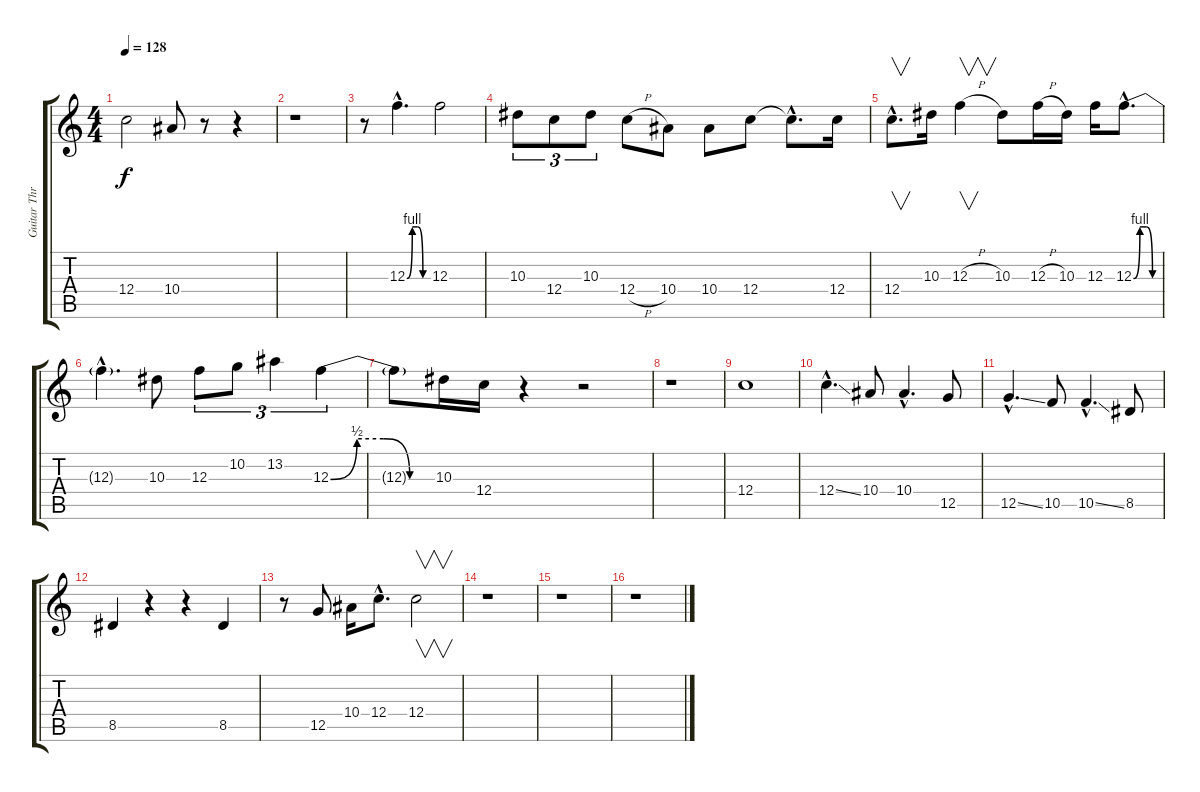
\track ("Guitar Three" "Guitar Thr") {instrument distortionguitar}
\staff {score tabs}
\tuning (D4 A3 F3 C3 G2 C2) {hide}
\ts (4 4)
\tempo 128
\clef g2
\ks c
12.4{t}.2{dy f} 10.4.8 r.8 r.4 |
r.1 |
r.8 12.3{be (custom 0 0 15 4 30 4 45 0 60 0) hac}.4{d} 12.3.2 |
10.3.8{tu (3 2)} 12.4.8{tu (3 2)} 10.3.8{tu (3 2)} 12.4{h}.8 10.4.8 10.4.8 12.4.8 12.4{hac t}.8{d} 12.4.16 |
12.4{hac}.8{v d} 10.3.16 12.3{h}.4{v} 10.3.8 12.3{h}.16 10.3.16 12.3.16 12.3{be (custom 0 0 15 4 30 4 45 0 60 0) hac}.8{d} |
12.3{hac t}.4{d} 10.3.8 12.3.8{tu (3 2)} 10.2.8{tu (3 2)} 13.2.4{tu (3 2)} 12.3{be (custom 0 0 15 2 30 2 45 0 60 0)}.4{tu (3 2)} |
12.3{t}.8 10.3.16 12.4.16 r.4 r.2 |
r.1 |
12.4.1 |
12.4{ss hac}.4{d} 10.4.8 10.4{hac}.4{d} 12.5.8 |
12.5{ss hac}.4{d} 10.5.8 10.5{ss hac}.4{d} 8.5.8 |
8.5.4 r.4 r.4 8.5.4 |
r.8 12.5.8 10.4.16 12.4{hac}.8{d} 12.4.2{v} |
r.1 |
r.1 |
r.1
